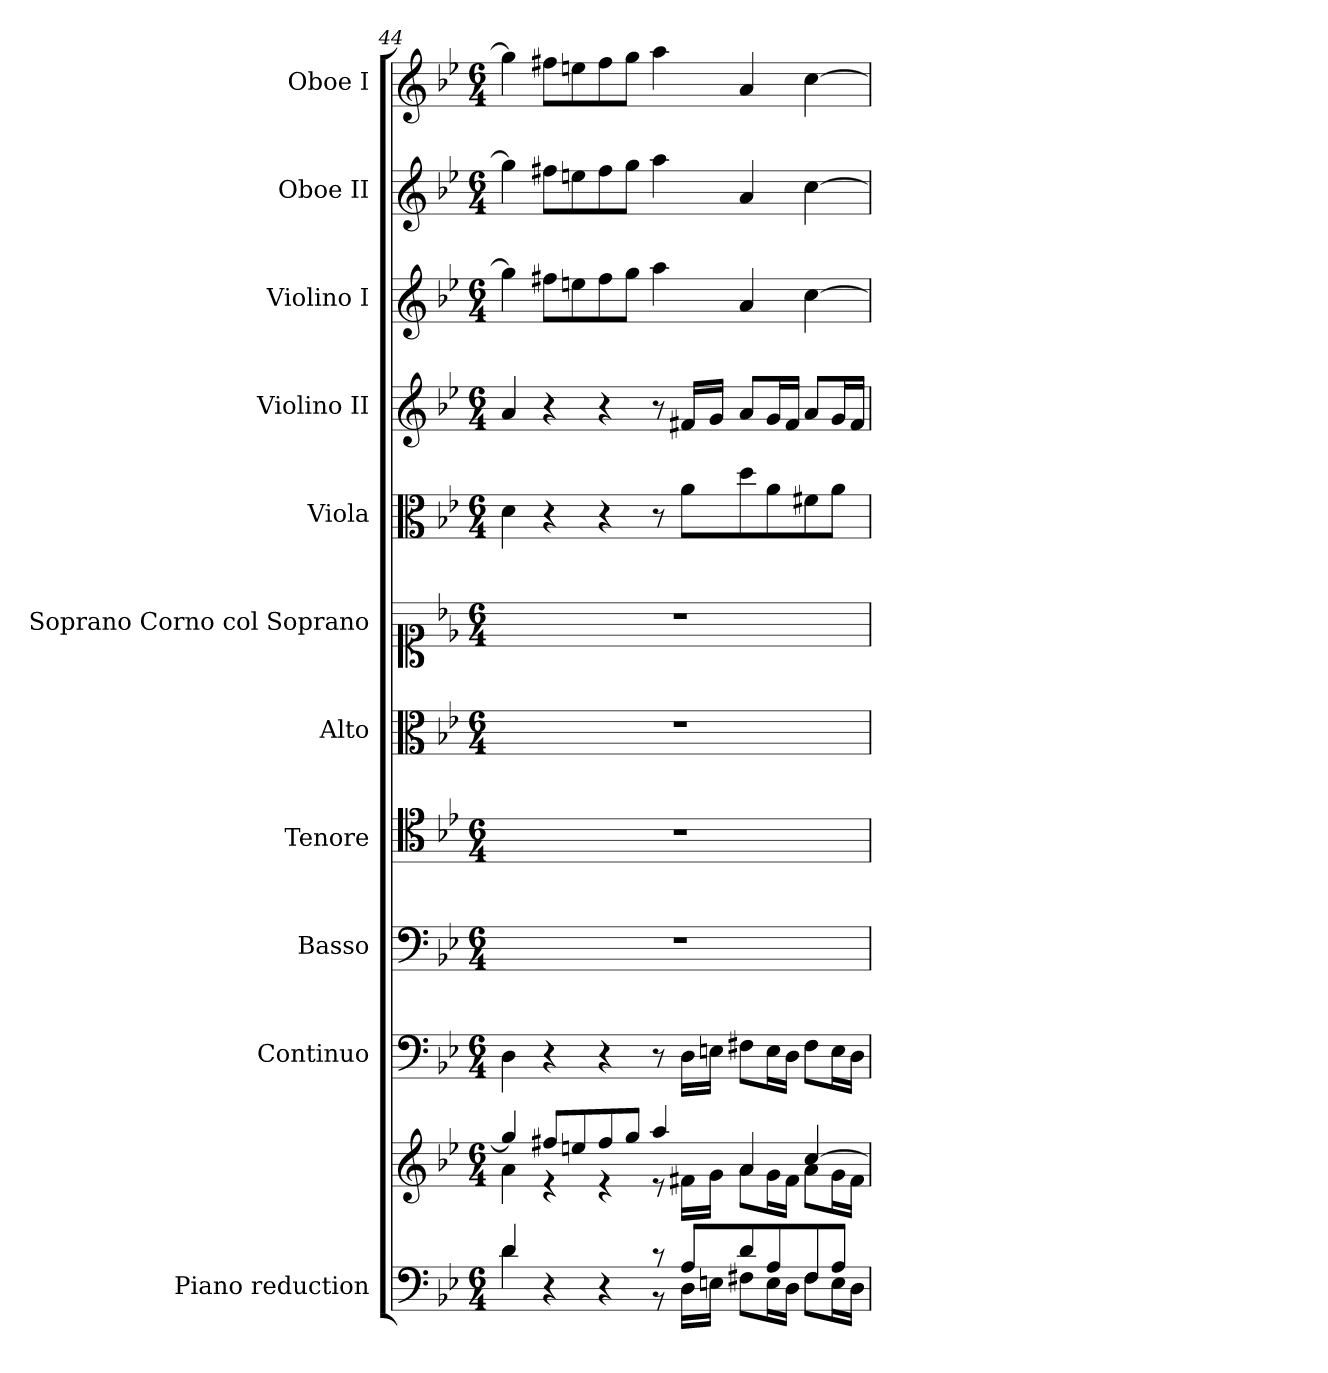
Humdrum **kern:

**kern	**kern	**kern	**kern	**kern	**kern	**kern	**kern	**kern	**kern	**kern	**kern
*part11	*part11	*part10	*part9	*part8	*part7	*part6	*part5	*part4	*part3	*part2	*part1
*staff12	*staff11	*staff10	*staff9	*staff8	*staff7	*staff6	*staff5	*staff4	*staff3	*staff2	*staff1
*I"Piano reduction	*	*I"Continuo	*I"Basso	*I"Tenore	*I"Alto	*I"Soprano Corno col Soprano	*I"Viola	*I"Violino II	*I"Violino I	*I"Oboe II	*I"Oboe I
*I'Pno	*	*	*	*	*	*	*I'Vla	*I'Vln	*I'Vln	*I'Ob	*I'Ob
*clefF4	*clefG2	*clefF4	*clefF4	*clefC4	*clefC3	*clefC1	*clefC3	*clefG2	*clefG2	*clefG2	*clefG2
*k[b-e-]	*k[b-e-]	*k[b-e-]	*k[b-e-]	*k[b-e-]	*k[b-e-]	*k[b-e-]	*k[b-e-]	*k[b-e-]	*k[b-e-]	*k[b-e-]	*k[b-e-]
*M6/4	*M6/4	*M6/4	*M6/4	*M6/4	*M6/4	*M6/4	*M6/4	*M6/4	*M6/4	*M6/4	*M6/4
=44	=44	=44	=44	=44	=44	=44	=44	=44	=44	=44	=44
*^	*^	*	*	*	*	*	*	*	*	*	*
4d/	4d\	4gg/]	4a\	4D\	1.r	1.r	1.r	1.r	4d\	4a/	4gg\]	4gg\]	4gg\]
4r	4ryy	8ff#X/L	4r	4r	.	.	.	.	4r	4r	8ff#X\L	8ff#X\L	8ff#X\L
.	.	8een/	.	.	.	.	.	.	.	.	8een\	8een\	8een\
4r	4ryy	8ff#/	4r	4r	.	.	.	.	4r	4r	8ff#\	8ff#\	8ff#\
.	.	8gg/J	.	.	.	.	.	.	.	.	8gg\J	8gg\J	8gg\J
8r	8r	4aa/	8r	8r	.	.	.	.	8r	8r	4aa\	4aa\	4aa\
8A/L	16D\LL	.	16f#X\LL	16D\LL	.	.	.	.	8a\L	16f#X/LL	.	.	.
.	16En\JJ	.	16g\JJ	16En\JJ	.	.	.	.	.	16g/JJ	.	.	.
8d/	8F#X\L	4a/	8a\L	8F#X\L	.	.	.	.	8dd\	8a/L	4a/	4a/	4a/
8A/	16E\L	.	16g\L	16E\L	.	.	.	.	8a\	16g/L	.	.	.
.	16D\JJ	.	16f#\JJ	16D\JJ	.	.	.	.	.	16f#/JJ	.	.	.
8F#/	8F#\L	[4cc/	8a\L	8F#\L	.	.	.	.	8f#X\	8a/L	[4cc\	[4cc\	[4cc\
8A/J	16E\L	.	16g\L	16E\L	.	.	.	.	8a\J	16g/L	.	.	.
.	16D\JJ	.	16f#\JJ	16D\JJ	.	.	.	.	.	16f#/JJ	.	.	.
*v	*v	*	*	*	*	*	*	*	*	*	*	*	*
*	*v	*v	*	*	*	*	*	*	*	*	*	*
=	=	=	=	=	=	=	=	=	=	=	=
*-	*-	*-	*-	*-	*-	*-	*-	*-	*-	*-	*-
